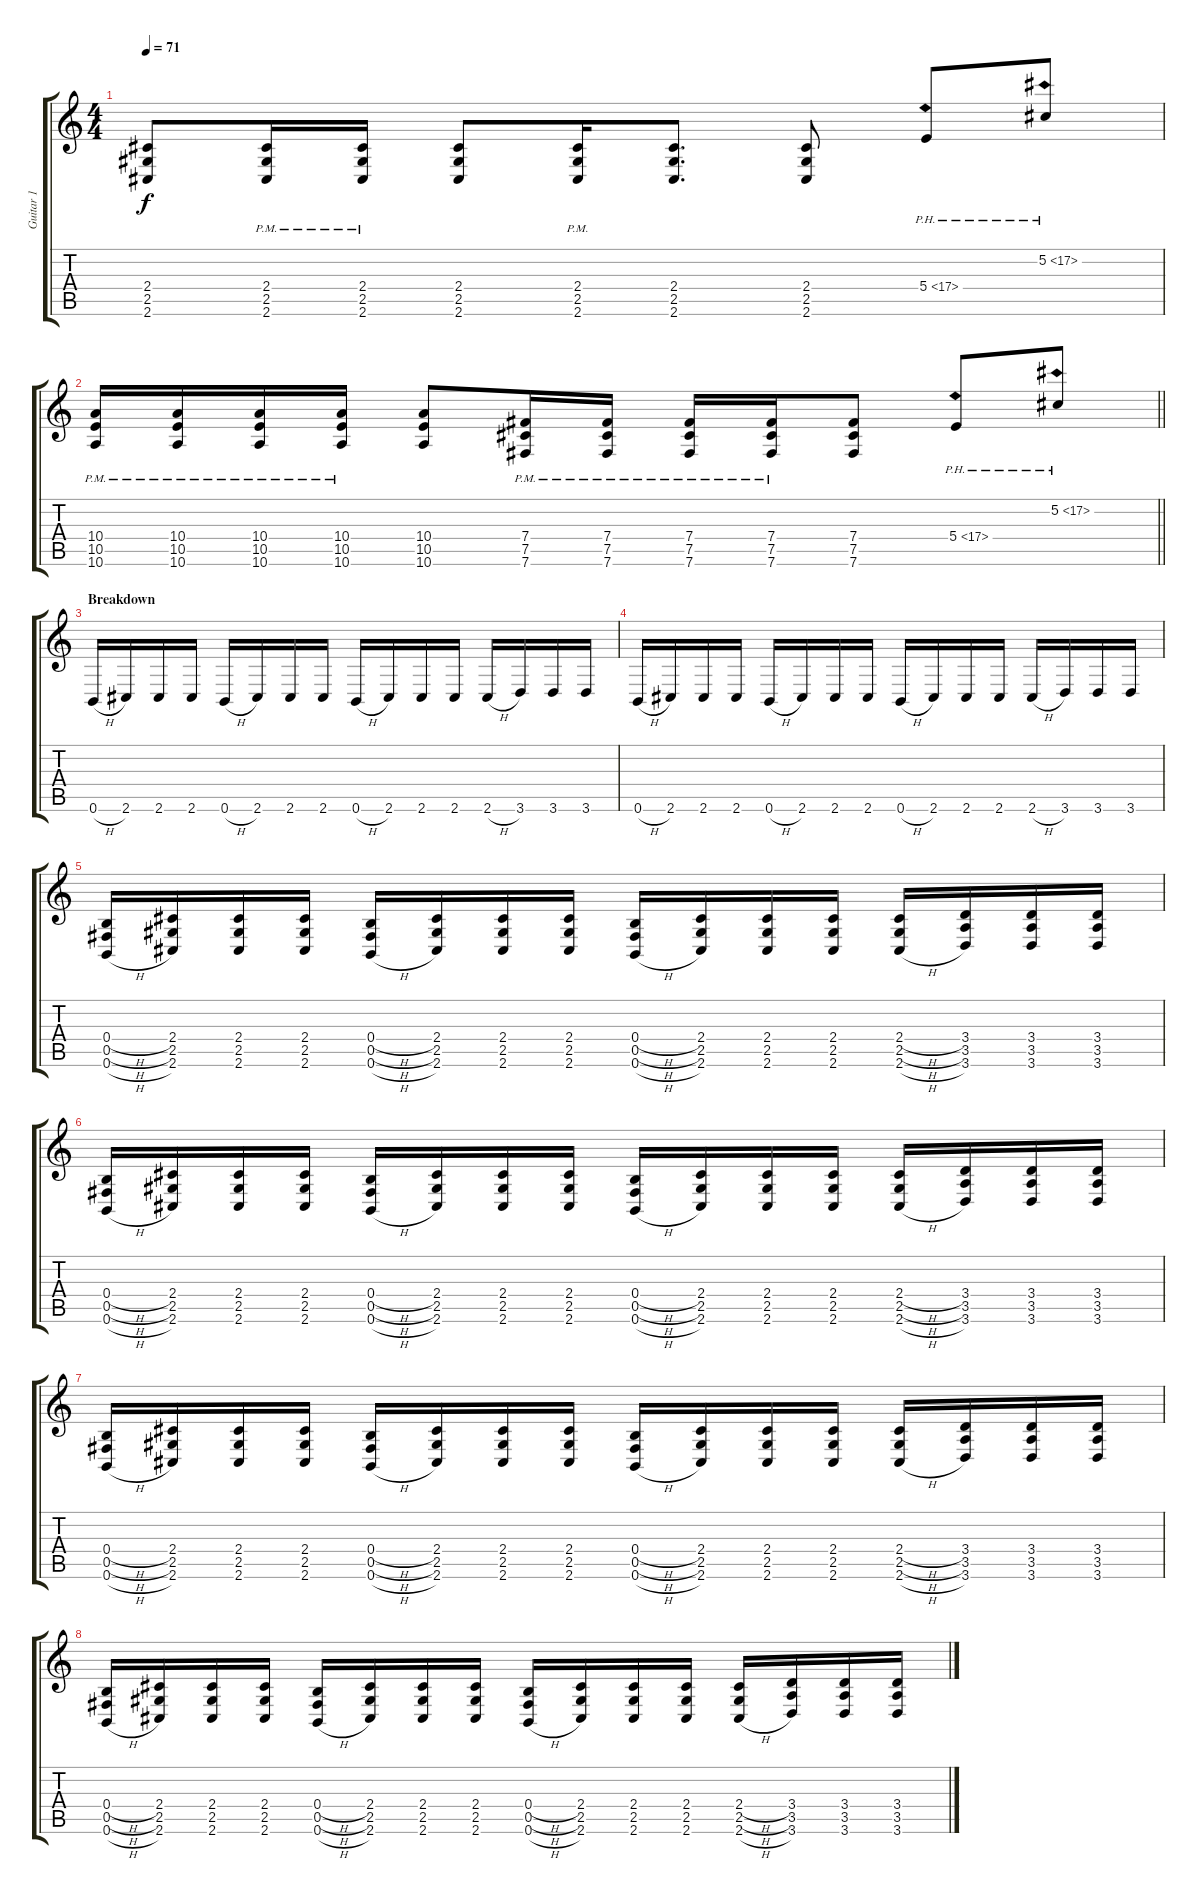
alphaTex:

\track ("Guitar 1" "Guitar 1") {instrument distortionguitar}
\staff {score tabs}
\tuning (Db4 Ab3 E3 B2 Gb2 B1) {hide}
\ts (4 4)
\tempo 71
\clef g2
\ks c
(2.4 2.5 2.6).8{dy f volume 16} (2.4{pm} 2.5{pm} 2.6{pm}).16 (2.4{pm} 2.5{pm} 2.6{pm}).16 (2.4 2.5 2.6).8 (2.4{pm} 2.5{pm} 2.6{pm}).16 (2.4 2.5 2.6).8{d} (2.4 2.5 2.6).8 5.4{ph 12}.8{volume 8} 5.2{ph 12}.8 |
\barLineRight lightlight
(10.4{pm} 10.5{pm} 10.6{pm}).16{volume 16} (10.4{pm} 10.5{pm} 10.6{pm}).16 (10.4{pm} 10.5{pm} 10.6{pm}).16 (10.4{pm} 10.5{pm} 10.6{pm}).16 (10.4 10.5 10.6).8 (7.4{pm} 7.5{pm} 7.6{pm}).16 (7.4{pm} 7.5{pm} 7.6{pm}).16 (7.4{pm} 7.5{pm} 7.6{pm}).16 (7.4{pm} 7.5{pm} 7.6{pm}).16 (7.4 7.5 7.6).8 5.4{ph 12}.8{volume 8} 5.2{ph 12}.8 |
\section ("" "Breakdown")
0.6{h}.16{volume 14 instrument distortionguitar} 2.6.16 2.6.16 2.6.16 0.6{h}.16 2.6.16 2.6.16 2.6.16 0.6{h}.16 2.6.16 2.6.16 2.6.16 2.6{h}.16 3.6.16 3.6.16 3.6.16 |
0.6{h}.16 2.6.16 2.6.16 2.6.16 0.6{h}.16 2.6.16 2.6.16 2.6.16 0.6{h}.16 2.6.16 2.6.16 2.6.16 2.6{h}.16 3.6.16 3.6.16 3.6.16 |
(0.4{h} 0.5{h} 0.6{h}).16{volume 16 instrument distortionguitar} (2.4 2.5 2.6).16 (2.4 2.5 2.6).16 (2.4 2.5 2.6).16 (0.4{h} 0.5{h} 0.6{h}).16 (2.4 2.5 2.6).16 (2.4 2.5 2.6).16 (2.4 2.5 2.6).16 (0.4{h} 0.5{h} 0.6{h}).16 (2.4 2.5 2.6).16 (2.4 2.5 2.6).16 (2.4 2.5 2.6).16 (2.4{h} 2.5{h} 2.6{h}).16 (3.4 3.5 3.6).16 (3.4 3.5 3.6).16 (3.4 3.5 3.6).16 |
(0.4{h} 0.5{h} 0.6{h}).16 (2.4 2.5 2.6).16 (2.4 2.5 2.6).16 (2.4 2.5 2.6).16 (0.4{h} 0.5{h} 0.6{h}).16 (2.4 2.5 2.6).16 (2.4 2.5 2.6).16 (2.4 2.5 2.6).16 (0.4{h} 0.5{h} 0.6{h}).16 (2.4 2.5 2.6).16 (2.4 2.5 2.6).16 (2.4 2.5 2.6).16 (2.4{h} 2.5{h} 2.6{h}).16 (3.4 3.5 3.6).16 (3.4 3.5 3.6).16 (3.4 3.5 3.6).16 |
(0.4{h} 0.5{h} 0.6{h}).16 (2.4 2.5 2.6).16 (2.4 2.5 2.6).16 (2.4 2.5 2.6).16 (0.4{h} 0.5{h} 0.6{h}).16 (2.4 2.5 2.6).16 (2.4 2.5 2.6).16 (2.4 2.5 2.6).16 (0.4{h} 0.5{h} 0.6{h}).16 (2.4 2.5 2.6).16 (2.4 2.5 2.6).16 (2.4 2.5 2.6).16 (2.4{h} 2.5{h} 2.6{h}).16 (3.4 3.5 3.6).16 (3.4 3.5 3.6).16 (3.4 3.5 3.6).16 |
(0.4{h} 0.5{h} 0.6{h}).16 (2.4 2.5 2.6).16 (2.4 2.5 2.6).16 (2.4 2.5 2.6).16 (0.4{h} 0.5{h} 0.6{h}).16 (2.4 2.5 2.6).16 (2.4 2.5 2.6).16 (2.4 2.5 2.6).16 (0.4{h} 0.5{h} 0.6{h}).16 (2.4 2.5 2.6).16 (2.4 2.5 2.6).16 (2.4 2.5 2.6).16 (2.4{h} 2.5{h} 2.6{h}).16 (3.4 3.5 3.6).16 (3.4 3.5 3.6).16 (3.4 3.5 3.6).16
